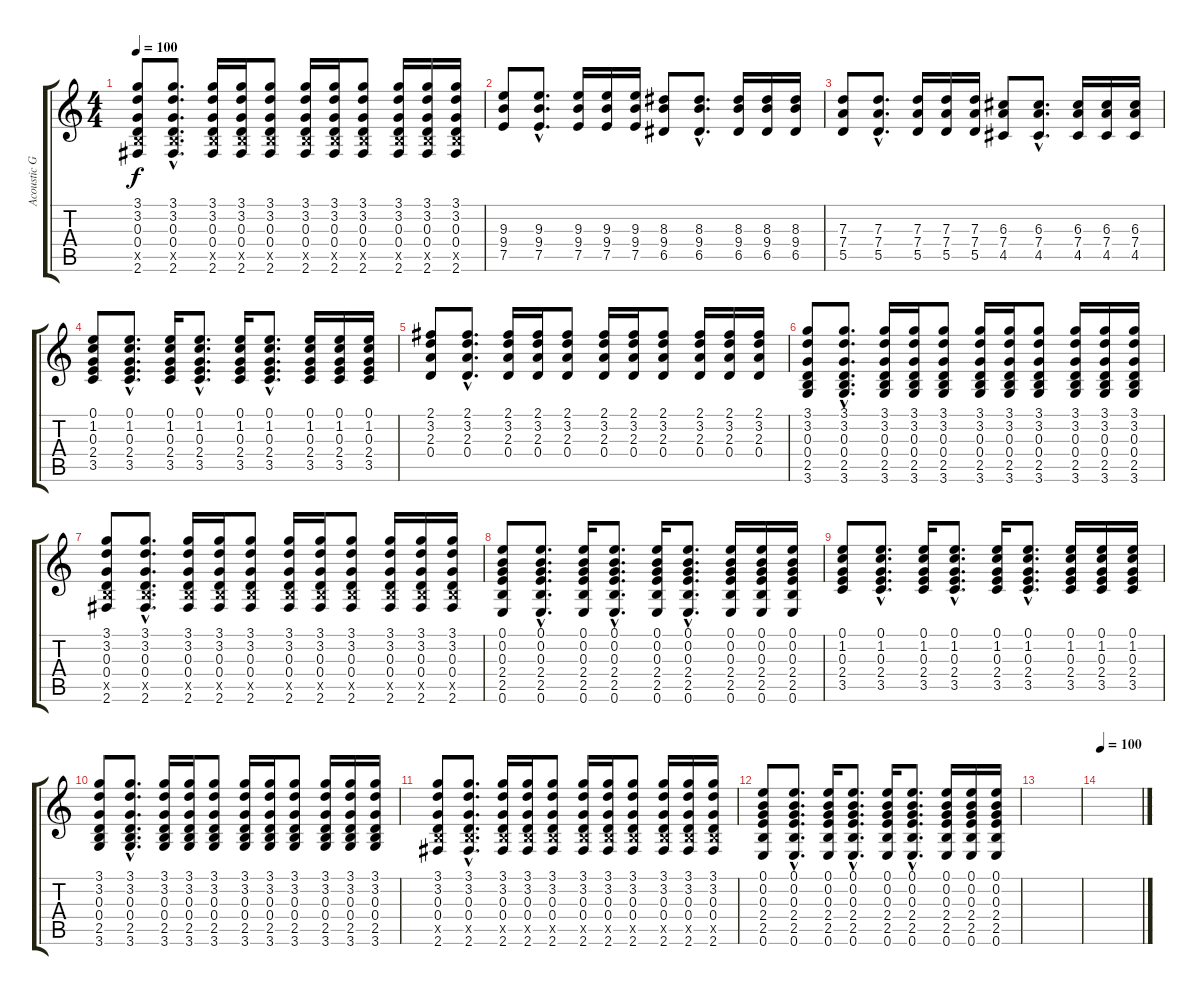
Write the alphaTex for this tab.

\track ("Acoustic Guitar" "Acoustic G") {instrument acousticguitarsteel}
\staff {score tabs}
\tuning (E4 B3 G3 D3 A2 E2) {hide}
\ts (4 4)
\tempo 100
\clef g2
\ks c
(3.1 3.2 0.3 0.4 2.5{x} 2.6).8{dy f} (3.1{hac} 3.2{hac} 0.3{hac} 0.4{hac} 2.5{hac x} 2.6{hac}).8{d} (3.1 3.2 0.3 0.4 2.5{x} 2.6).16 (3.1 3.2 0.3 0.4 2.5{x} 2.6).16 (3.1 3.2 0.3 0.4 2.5{x} 2.6).8 (3.1 3.2 0.3 0.4 2.5{x} 2.6).16 (3.1 3.2 0.3 0.4 2.5{x} 2.6).16 (3.1 3.2 0.3 0.4 2.5{x} 2.6).8 (3.1 3.2 0.3 0.4 2.5{x} 2.6).16 (3.1 3.2 0.3 0.4 2.5{x} 2.6).16 (3.1 3.2 0.3 0.4 2.5{x} 2.6).16 |
(9.3 9.4 7.5).8 (9.3{hac} 9.4{hac} 7.5{hac}).8{d} (9.3 9.4 7.5).16 (9.3 9.4 7.5).16 (9.3 9.4 7.5).16 (8.3 9.4 6.5).8 (8.3{hac} 9.4{hac} 6.5{hac}).8{d} (8.3 9.4 6.5).16 (8.3 9.4 6.5).16 (8.3 9.4 6.5).16 |
(7.3 7.4 5.5).8 (7.3{hac} 7.4{hac} 5.5{hac}).8{d} (7.3 7.4 5.5).16 (7.3 7.4 5.5).16 (7.3 7.4 5.5).16 (6.3 7.4 4.5).8 (6.3{hac} 7.4{hac} 4.5{hac}).8{d} (6.3 7.4 4.5).16 (6.3 7.4 4.5).16 (6.3 7.4 4.5).16 |
(0.1 1.2 0.3 2.4 3.5).8 (0.1{hac} 1.2{hac} 0.3{hac} 2.4{hac} 3.5{hac}).8{d} (0.1 1.2 0.3 2.4 3.5).16 (0.1{hac} 1.2{hac} 0.3{hac} 2.4{hac} 3.5{hac}).8{d} (0.1 1.2 0.3 2.4 3.5).16 (0.1{hac} 1.2{hac} 0.3{hac} 2.4{hac} 3.5{hac}).8{d} (0.1 1.2 0.3 2.4 3.5).16 (0.1 1.2 0.3 2.4 3.5).16 (0.1 1.2 0.3 2.4 3.5).16 |
(2.1 3.2 2.3 0.4).8 (2.1{hac} 3.2{hac} 2.3{hac} 0.4{hac}).8{d} (2.1 3.2 2.3 0.4).16 (2.1 3.2 2.3 0.4).16 (2.1 3.2 2.3 0.4).8 (2.1 3.2 2.3 0.4).16 (2.1 3.2 2.3 0.4).16 (2.1 3.2 2.3 0.4).8 (2.1 3.2 2.3 0.4).16 (2.1 3.2 2.3 0.4).16 (2.1 3.2 2.3 0.4).16 |
(3.1 3.2 0.3 0.4 2.5 3.6).8 (3.1{hac} 3.2{hac} 0.3{hac} 0.4{hac} 2.5{hac} 3.6{hac}).8{d} (3.1 3.2 0.3 0.4 2.5 3.6).16 (3.1 3.2 0.3 0.4 2.5 3.6).16 (3.1 3.2 0.3 0.4 2.5 3.6).8 (3.1 3.2 0.3 0.4 2.5 3.6).16 (3.1 3.2 0.3 0.4 2.5 3.6).16 (3.1 3.2 0.3 0.4 2.5 3.6).8 (3.1 3.2 0.3 0.4 2.5 3.6).16 (3.1 3.2 0.3 0.4 2.5 3.6).16 (3.1 3.2 0.3 0.4 2.5 3.6).16 |
(3.1 3.2 0.3 0.4 2.5{x} 2.6).8 (3.1{hac} 3.2{hac} 0.3{hac} 0.4{hac} 2.5{hac x} 2.6{hac}).8{d} (3.1 3.2 0.3 0.4 2.5{x} 2.6).16 (3.1 3.2 0.3 0.4 2.5{x} 2.6).16 (3.1 3.2 0.3 0.4 2.5{x} 2.6).8 (3.1 3.2 0.3 0.4 2.5{x} 2.6).16 (3.1 3.2 0.3 0.4 2.5{x} 2.6).16 (3.1 3.2 0.3 0.4 2.5{x} 2.6).8 (3.1 3.2 0.3 0.4 2.5{x} 2.6).16 (3.1 3.2 0.3 0.4 2.5{x} 2.6).16 (3.1 3.2 0.3 0.4 2.5{x} 2.6).16 |
(0.1 0.2 0.3 2.4 2.5 0.6).8 (0.1{hac} 0.2{hac} 0.3{hac} 2.4{hac} 2.5{hac} 0.6{hac}).8{d} (0.1 0.2 0.3 2.4 2.5 0.6).16 (0.1{hac} 0.2{hac} 0.3{hac} 2.4{hac} 2.5{hac} 0.6{hac}).8{d} (0.1 0.2 0.3 2.4 2.5 0.6).16 (0.1{hac} 0.2{hac} 0.3{hac} 2.4{hac} 2.5{hac} 0.6{hac}).8{d} (0.1 0.2 0.3 2.4 2.5 0.6).16 (0.1 0.2 0.3 2.4 2.5 0.6).16 (0.1 0.2 0.3 2.4 2.5 0.6).16 |
(0.1 1.2 0.3 2.4 3.5).8 (0.1{hac} 1.2{hac} 0.3{hac} 2.4{hac} 3.5{hac}).8{d} (0.1 1.2 0.3 2.4 3.5).16 (0.1{hac} 1.2{hac} 0.3{hac} 2.4{hac} 3.5{hac}).8{d} (0.1 1.2 0.3 2.4 3.5).16 (0.1{hac} 1.2{hac} 0.3{hac} 2.4{hac} 3.5{hac}).8{d} (0.1 1.2 0.3 2.4 3.5).16 (0.1 1.2 0.3 2.4 3.5).16 (0.1 1.2 0.3 2.4 3.5).16 |
(3.1 3.2 0.3 0.4 2.5 3.6).8 (3.1{hac} 3.2{hac} 0.3{hac} 0.4{hac} 2.5{hac} 3.6{hac}).8{d} (3.1 3.2 0.3 0.4 2.5 3.6).16 (3.1 3.2 0.3 0.4 2.5 3.6).16 (3.1 3.2 0.3 0.4 2.5 3.6).8 (3.1 3.2 0.3 0.4 2.5 3.6).16 (3.1 3.2 0.3 0.4 2.5 3.6).16 (3.1 3.2 0.3 0.4 2.5 3.6).8 (3.1 3.2 0.3 0.4 2.5 3.6).16 (3.1 3.2 0.3 0.4 2.5 3.6).16 (3.1 3.2 0.3 0.4 2.5 3.6).16 |
(3.1 3.2 0.3 0.4 2.5{x} 2.6).8 (3.1{hac} 3.2{hac} 0.3{hac} 0.4{hac} 2.5{hac x} 2.6{hac}).8{d} (3.1 3.2 0.3 0.4 2.5{x} 2.6).16 (3.1 3.2 0.3 0.4 2.5{x} 2.6).16 (3.1 3.2 0.3 0.4 2.5{x} 2.6).8 (3.1 3.2 0.3 0.4 2.5{x} 2.6).16 (3.1 3.2 0.3 0.4 2.5{x} 2.6).16 (3.1 3.2 0.3 0.4 2.5{x} 2.6).8 (3.1 3.2 0.3 0.4 2.5{x} 2.6).16 (3.1 3.2 0.3 0.4 2.5{x} 2.6).16 (3.1 3.2 0.3 0.4 2.5{x} 2.6).16 |
(0.1 0.2 0.3 2.4 2.5 0.6).8 (0.1{hac} 0.2{hac} 0.3{hac} 2.4{hac} 2.5{hac} 0.6{hac}).8{d} (0.1 0.2 0.3 2.4 2.5 0.6).16 (0.1{hac} 0.2{hac} 0.3{hac} 2.4{hac} 2.5{hac} 0.6{hac}).8{d} (0.1 0.2 0.3 2.4 2.5 0.6).16 (0.1{hac} 0.2{hac} 0.3{hac} 2.4{hac} 2.5{hac} 0.6{hac}).8{d} (0.1 0.2 0.3 2.4 2.5 0.6).16 (0.1 0.2 0.3 2.4 2.5 0.6).16 (0.1 0.2 0.3 2.4 2.5 0.6).16 |
|
\tempo 100
